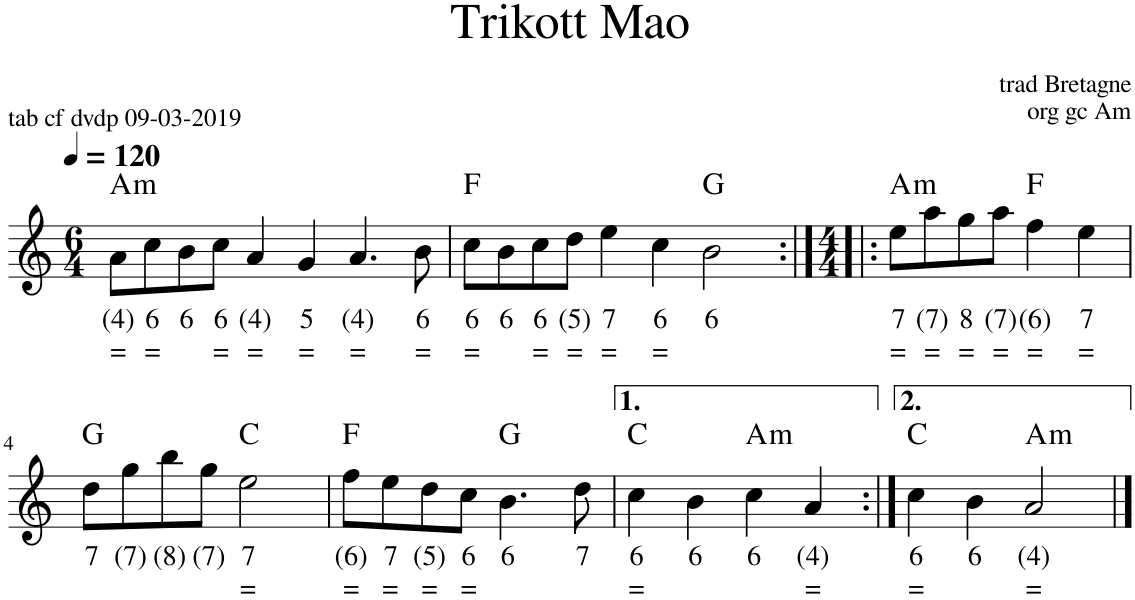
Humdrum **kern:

**kern	**text	**text	**harte
*part1	*part1	*part1	*part1
*staff1	*staff1	*staff1	*
*I"Piano	*	*	*
*I'Pno.	*	*	*
*clefG2	*	*	*
*k[]	*	*	*
*M6/4	*	*	*
*MM120	*	*	*
=1	=1	=1	=1
!	!LO:LY:b	!LO:LY:b	!LO:H:kt=m
8a\L	(4)	=	A:min
!	!LO:LY:b	!LO:LY:b	!
8cc\	6	=	.
!	!LO:LY:b	!	!
8b\	6	.	.
!	!LO:LY:b	!LO:LY:b	!
8cc\J	6	=	.
!	!LO:LY:b	!LO:LY:b	!
4a/	(4)	=	.
!	!LO:LY:b	!LO:LY:b	!
4g/	5	=	.
!	!LO:LY:b	!LO:LY:b	!
4.a/	(4)	=	.
!	!LO:LY:b	!LO:LY:b	!
8b\	6	=	.
=2	=2	=2	=2
!	!LO:LY:b	!LO:LY:b	!
8cc\L	6	=	F:maj
!	!LO:LY:b	!	!
8b\	6	.	.
!	!LO:LY:b	!LO:LY:b	!
8cc\	6	=	.
!	!LO:LY:b	!LO:LY:b	!
8dd\J	(5)	=	.
!	!LO:LY:b	!LO:LY:b	!
4ee\	7	=	.
!	!LO:LY:b	!LO:LY:b	!
4cc\	6	=	.
!	!LO:LY:b	!	!
2b\	6	.	G:maj
=3:|!|:	=3:|!|:	=3:|!|:	=3:|!|:
*M4/4	*	*	*
!	!LO:LY:b	!LO:LY:b	!LO:H:kt=m
8ee\L	7	=	A:min
!	!LO:LY:b	!LO:LY:b	!
8aa\	(7)	=	.
!	!LO:LY:b	!LO:LY:b	!
8gg\	8	=	.
!	!LO:LY:b	!LO:LY:b	!
8aa\J	(7)	=	.
!	!LO:LY:b	!LO:LY:b	!
4ff\	(6)	=	F:maj
!	!LO:LY:b	!LO:LY:b	!
4ee\	7	=	.
!!LO:LB:g=z
=4	=4	=4	=4
!	!LO:LY:b	!	!
8dd\L	7	.	G:maj
!	!LO:LY:b	!	!
8gg\	(7)	.	.
!	!LO:LY:b	!	!
8bb\	(8)	.	.
!	!LO:LY:b	!	!
8gg\J	(7)	.	.
!	!LO:LY:b	!LO:LY:b	!
2ee\	7	=	C:maj
=5	=5	=5	=5
!	!LO:LY:b	!LO:LY:b	!
8ff\L	(6)	=	F:maj
!	!LO:LY:b	!LO:LY:b	!
8ee\	7	=	.
!	!LO:LY:b	!LO:LY:b	!
8dd\	(5)	=	.
!	!LO:LY:b	!LO:LY:b	!
8cc\J	6	=	.
!	!LO:LY:b	!	!
4.b\	6	.	G:maj
!	!LO:LY:b	!	!
8dd\	7	.	.
=6	=6	=6	=6
!	!LO:LY:b	!LO:LY:b	!
4cc\	6	=	C:maj
!	!LO:LY:b	!	!
4b\	6	.	.
!	!LO:LY:b	!	!LO:H:kt=m
4cc\	6	.	A:min
!	!LO:LY:b	!LO:LY:b	!
4a/	(4)	=	.
=7:|!	=7:|!	=7:|!	=7:|!
!	!LO:LY:b	!LO:LY:b	!
4cc\	6	=	C:maj
!	!LO:LY:b	!	!
4b\	6	.	.
!	!LO:LY:b	!LO:LY:b	!LO:H:kt=m
2a/	(4)	=	A:min
==	==	==	==
*-	*-	*-	*-
